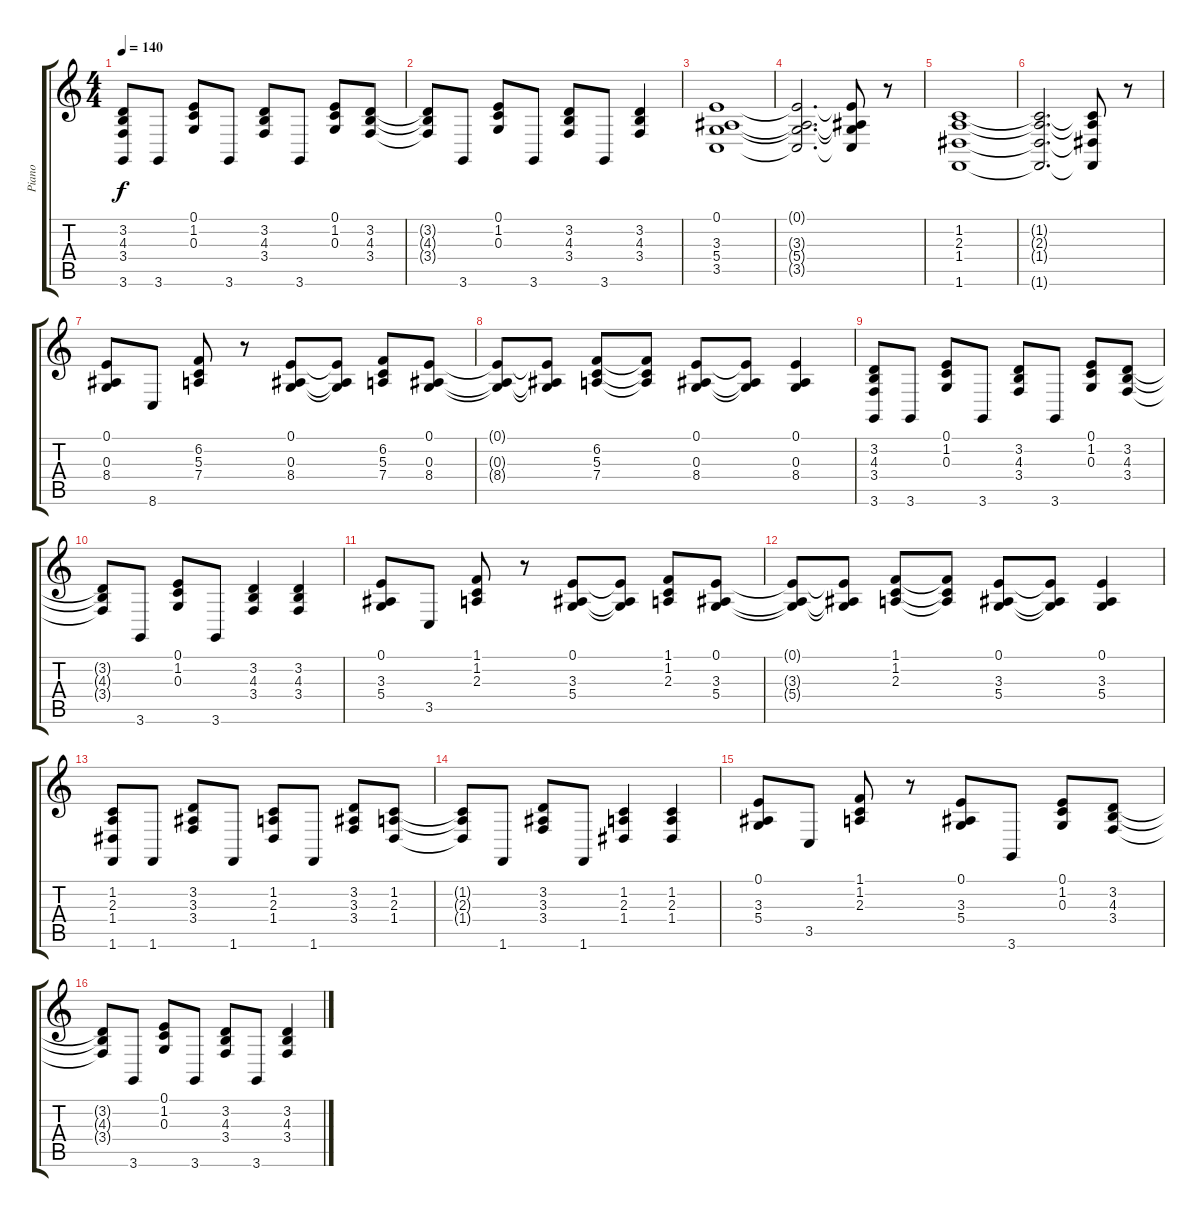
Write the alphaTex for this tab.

\track ("Piano" "Piano") {instrument acousticgrandpiano}
\staff {score tabs}
\tuning (E4 B3 G3 D3 A2 E2) {hide}
\ts (4 4)
\tempo 140
\clef g2
\ks c
(3.2 4.3 3.4 3.6).8{dy f} 3.6.8 (0.1 1.2 0.3).8 3.6.8 (3.2 4.3 3.4).8 3.6.8 (0.1 1.2 0.3).8 (3.2 4.3 3.4).8 |
(3.2{t} 4.3{t} 3.4{t}).8 3.6.8 (0.1 1.2 0.3).8 3.6.8 (3.2 4.3 3.4).8 3.6.8 (3.2 4.3 3.4).4 |
(0.1 3.3 5.4 3.5).1 |
(0.1{t} 3.3{t} 5.4{t} 3.5{t}).2{d} (0.1{t} 3.3{t} 5.4{t} 3.5{t}).8 r.8 |
(1.2 2.3 1.4 1.6).1 |
(1.2{t} 2.3{t} 1.4{t} 1.6{t}).2{d} (1.2{t} 2.3{t} 1.4{t} 1.6{t}).8 r.8 |
(0.1 0.3 8.4).8 8.6.8 (6.2 5.3 7.4).8 r.8 (0.1 0.3 8.4).8 (0.1{t} 0.3{t} 8.4{t}).8 (6.2 5.3 7.4).8 (0.1 0.3 8.4).8 |
(0.1{t} 0.3{t} 8.4{t}).8 (0.1{t} 0.3{t} 8.4{t}).8 (6.2 5.3 7.4).8 (6.2{t} 5.3{t} 7.4{t}).8 (0.1 0.3 8.4).8 (0.1{t} 0.3{t} 8.4{t}).8 (0.1 0.3 8.4).4 |
(3.2 4.3 3.4 3.6).8 3.6.8 (0.1 1.2 0.3).8 3.6.8 (3.2 4.3 3.4).8 3.6.8 (0.1 1.2 0.3).8 (3.2 4.3 3.4).8 |
(3.2{t} 4.3{t} 3.4{t}).8 3.6.8 (0.1 1.2 0.3).8 3.6.8 (3.2 4.3 3.4).4 (3.2 4.3 3.4).4 |
(0.1 3.3 5.4).8 3.5.8 (1.1 1.2 2.3).8 r.8 (0.1 3.3 5.4).8 (0.1{t} 3.3{t} 5.4{t}).8 (1.1 1.2 2.3).8 (0.1 3.3 5.4).8 |
(0.1{t} 3.3{t} 5.4{t}).8 (0.1{t} 3.3{t} 5.4{t}).8 (1.1 1.2 2.3).8 (1.1{t} 1.2{t} 2.3{t}).8 (0.1 3.3 5.4).8 (0.1{t} 3.3{t} 5.4{t}).8 (0.1 3.3 5.4).4 |
(1.2 2.3 1.4 1.6).8 1.6.8 (3.2 3.3 3.4).8 1.6.8 (1.2 2.3 1.4).8 1.6.8 (3.2 3.3 3.4).8 (1.2 2.3 1.4).8 |
(1.2{t} 2.3{t} 1.4{t}).8 1.6.8 (3.2 3.3 3.4).8 1.6.8 (1.2 2.3 1.4).4 (1.2 2.3 1.4).4 |
(0.1 3.3 5.4).8 3.5.8 (1.1 1.2 2.3).8 r.8 (0.1 3.3 5.4).8 3.6.8 (0.1 1.2 0.3).8 (3.2 4.3 3.4).8 |
(3.2{t} 4.3{t} 3.4{t}).8 3.6.8 (0.1 1.2 0.3).8 3.6.8 (3.2 4.3 3.4).8 3.6.8 (3.2 4.3 3.4).4
